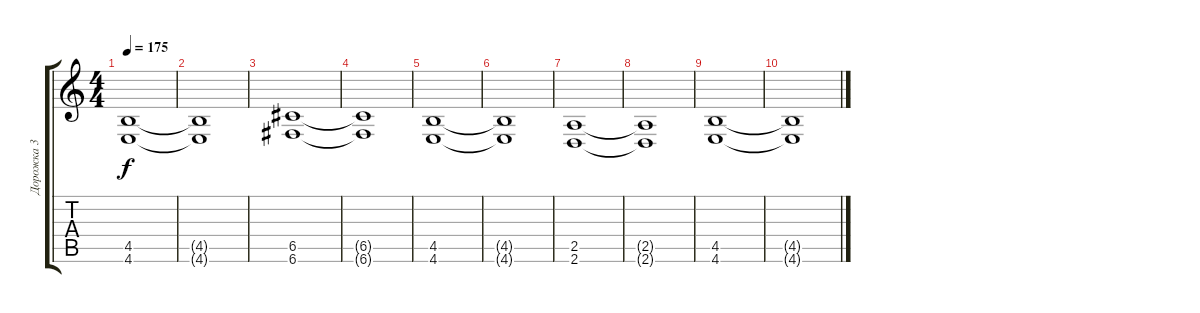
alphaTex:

\track ("Дорожка 3" "Дорожка 3") {instrument distortionguitar}
\staff {score tabs}
\tuning (D4 A3 F3 C3 G2 C2) {hide}
\ts (4 4)
\tempo 175
\clef g2
\ks c
(4.5 4.6).1{dy f} |
(4.5{t} 4.6{t}).1 |
(6.5 6.6).1 |
(6.5{t} 6.6{t}).1 |
(4.5 4.6).1 |
(4.5{t} 4.6{t}).1 |
(2.5 2.6).1 |
(2.5{t} 2.6{t}).1 |
(4.5 4.6).1 |
(4.5{t} 4.6{t}).1
